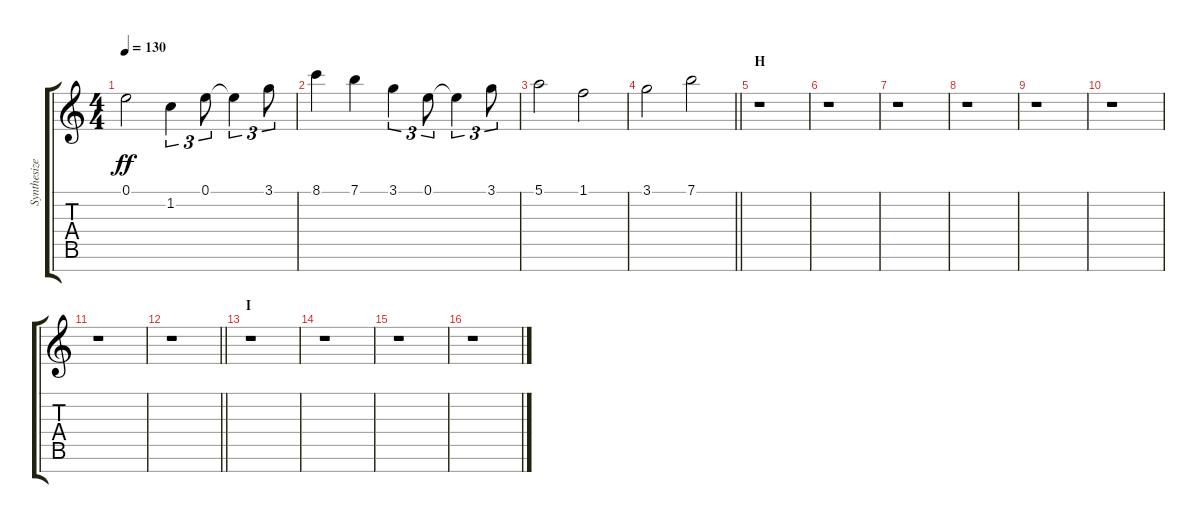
\track ("Synthesizer" "Synthesize") {instrument clarinet}
\staff {score tabs}
\tuning (E5 B4 G4 D4 A3 E3 B2) {hide}
\ts (4 4)
\tempo 130
\clef g2
\ks c
0.1.2{dy ff} 1.2.4{tu (3 2)} 0.1.8{tu (3 2)} 0.1{t}.4{tu (3 2)} 3.1.8{tu (3 2)} |
8.1.4 7.1.4 3.1.4{tu (3 2)} 0.1.8{tu (3 2)} 0.1{t}.4{tu (3 2)} 3.1.8{tu (3 2)} |
5.1.2 1.1.2 |
\barLineRight lightlight
3.1.2 7.1.2 |
\section ("" "H")
r.1 |
r.1 |
r.1 |
r.1 |
r.1 |
r.1 |
r.1 |
\barLineRight lightlight
r.1 |
\section ("" "I")
r.1 |
r.1 |
r.1 |
r.1
